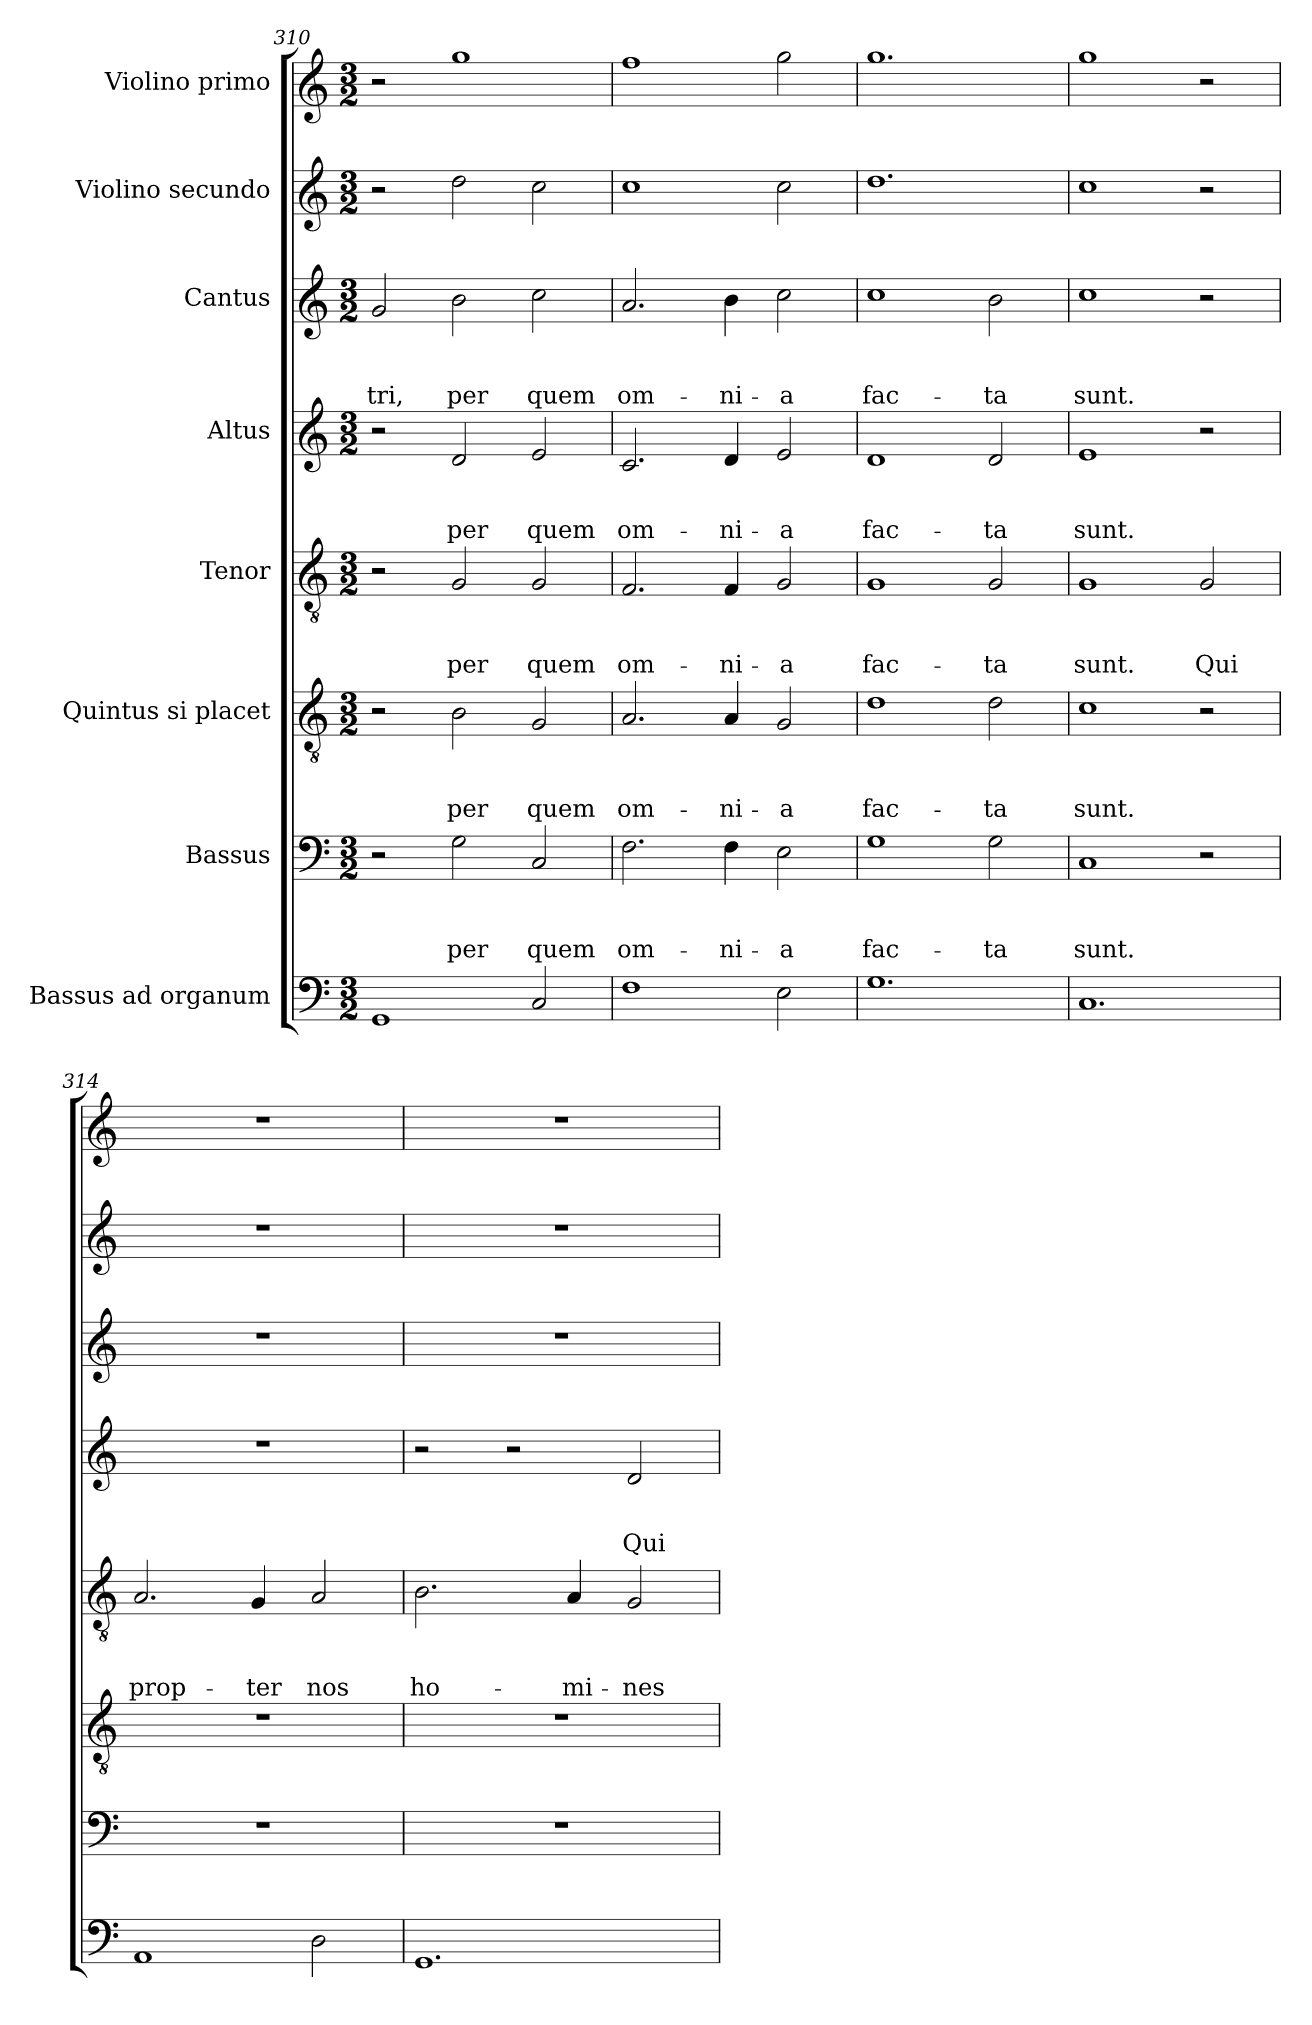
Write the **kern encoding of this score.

**kern	**kern	**text	**text	**text	**kern	**text	**text	**text	**kern	**text	**text	**text	**kern	**text	**text	**text	**kern	**text	**text	**text	**kern	**kern
*part8	*part7	*part7	*part7	*part7	*part6	*part6	*part6	*part6	*part5	*part5	*part5	*part5	*part4	*part4	*part4	*part4	*part3	*part3	*part3	*part3	*part2	*part1
*staff8	*staff7	*staff7	*staff7	*staff7	*staff6	*staff6	*staff6	*staff6	*staff5	*staff5	*staff5	*staff5	*staff4	*staff4	*staff4	*staff4	*staff3	*staff3	*staff3	*staff3	*staff2	*staff1
*I"Bassus ad organum	*I"Bassus	*	*	*	*I"Quintus si placet	*	*	*	*I"Tenor	*	*	*	*I"Altus	*	*	*	*I"Cantus	*	*	*	*I"Violino secundo	*I"Violino primo
*clefF4	*clefF4	*	*	*	*clefGv2	*	*	*	*clefGv2	*	*	*	*clefG2	*	*	*	*clefG2	*	*	*	*clefG2	*clefG2
*k[]	*k[]	*	*	*	*k[]	*	*	*	*k[]	*	*	*	*k[]	*	*	*	*k[]	*	*	*	*k[]	*k[]
*C:	*C:	*	*	*	*C:	*	*	*	*C:	*	*	*	*C:	*	*	*	*C:	*	*	*	*C:	*C:
*M3/2	*M3/2	*	*	*	*M3/2	*	*	*	*M3/2	*	*	*	*M3/2	*	*	*	*M3/2	*	*	*	*M3/2	*M3/2
=310	=310	=310	=310	=310	=310	=310	=310	=310	=310	=310	=310	=310	=310	=310	=310	=310	=310	=310	=310	=310	=310	=310
!	!	!	!	!	!	!	!	!	!	!	!	!	!	!	!	!	!	!	!	!LO:LY:b	!	!
1GG	2r	.	.	.	2r	.	.	.	2r	.	.	.	2r	.	.	.	2g/	.	.	-tri,	2r	2r
!	!	!	!	!LO:LY:b	!	!	!	!LO:LY:b	!	!	!	!LO:LY:b	!	!	!	!LO:LY:b	!	!	!	!LO:LY:b	!	!
.	2G\	.	.	per	2B\	.	.	per	2G/	.	.	per	2d/	.	.	per	2b\	.	.	per	2dd\	1gg
!	!	!	!	!LO:LY:b	!	!	!	!LO:LY:b	!	!	!	!LO:LY:b	!	!	!	!LO:LY:b	!	!	!	!LO:LY:b	!	!
2C/	2C/	.	.	quem	2G/	.	.	quem	2G/	.	.	quem	2e/	.	.	quem	2cc\	.	.	quem	2cc\	.
=311	=311	=311	=311	=311	=311	=311	=311	=311	=311	=311	=311	=311	=311	=311	=311	=311	=311	=311	=311	=311	=311	=311
!	!	!	!	!LO:LY:b	!	!	!	!LO:LY:b	!	!	!	!LO:LY:b	!	!	!	!LO:LY:b	!	!	!	!LO:LY:b	!	!
1F	2.F\	.	.	om-	2.A/	.	.	om-	2.F/	.	.	om-	2.c/	.	.	om-	2.a/	.	.	om-	1cc	1ff
!	!	!	!	!LO:LY:b	!	!	!	!LO:LY:b	!	!	!	!LO:LY:b	!	!	!	!LO:LY:b	!	!	!	!LO:LY:b	!	!
.	4F\	.	.	-ni-	4A/	.	.	-ni-	4F/	.	.	-ni-	4d/	.	.	-ni-	4b\	.	.	-ni-	.	.
!	!	!	!	!LO:LY:b	!	!	!	!LO:LY:b	!	!	!	!LO:LY:b	!	!	!	!LO:LY:b	!	!	!	!LO:LY:b	!	!
2E\	2E\	.	.	-a	2G/	.	.	-a	2G/	.	.	-a	2e/	.	.	-a	2cc\	.	.	-a	2cc\	2gg\
=312	=312	=312	=312	=312	=312	=312	=312	=312	=312	=312	=312	=312	=312	=312	=312	=312	=312	=312	=312	=312	=312	=312
!	!	!	!	!LO:LY:b	!	!	!	!LO:LY:b	!	!	!	!LO:LY:b	!	!	!	!LO:LY:b	!	!	!	!LO:LY:b	!	!
1.G	1G	.	.	fac-	1d	.	.	fac-	1G	.	.	fac-	1d	.	.	fac-	1cc	.	.	fac-	1.dd	1.gg
!	!	!	!	!LO:LY:b	!	!	!	!LO:LY:b	!	!	!	!LO:LY:b	!	!	!	!LO:LY:b	!	!	!	!LO:LY:b	!	!
.	2G\	.	.	-ta	2d\	.	.	-ta	2G/	.	.	-ta	2d/	.	.	-ta	2b\	.	.	-ta	.	.
=313	=313	=313	=313	=313	=313	=313	=313	=313	=313	=313	=313	=313	=313	=313	=313	=313	=313	=313	=313	=313	=313	=313
!	!	!	!	!LO:LY:b	!	!	!	!LO:LY:b	!	!	!	!LO:LY:b	!	!	!	!LO:LY:b	!	!	!	!LO:LY:b	!	!
1.C	1C	.	.	sunt.	1c	.	.	sunt.	1G	.	.	sunt.	1e	.	.	sunt.	1cc	.	.	sunt.	1cc	1gg
!	!	!	!	!	!	!	!	!	!	!	!	!LO:LY:b	!	!	!	!	!	!	!	!	!	!
.	2r	.	.	.	2r	.	.	.	2G/	.	.	Qui	2r	.	.	.	2r	.	.	.	2r	2r
=314	=314	=314	=314	=314	=314	=314	=314	=314	=314	=314	=314	=314	=314	=314	=314	=314	=314	=314	=314	=314	=314	=314
!	!	!	!	!	!	!	!	!	!	!	!	!LO:LY:b	!	!	!	!	!	!	!	!	!	!
1AA	1.r	.	.	.	1.r	.	.	.	2.A/	.	.	prop-	1.r	.	.	.	1.r	.	.	.	1.r	1.r
!	!	!	!	!	!	!	!	!	!	!	!	!LO:LY:b	!	!	!	!	!	!	!	!	!	!
.	.	.	.	.	.	.	.	.	4G/	.	.	-ter	.	.	.	.	.	.	.	.	.	.
!	!	!	!	!	!	!	!	!	!	!	!	!LO:LY:b	!	!	!	!	!	!	!	!	!	!
2D\	.	.	.	.	.	.	.	.	2A/	.	.	nos	.	.	.	.	.	.	.	.	.	.
=315	=315	=315	=315	=315	=315	=315	=315	=315	=315	=315	=315	=315	=315	=315	=315	=315	=315	=315	=315	=315	=315	=315
!	!	!	!	!	!	!	!	!	!	!	!	!LO:LY:b	!	!	!	!	!	!	!	!	!	!
1.GG	1.r	.	.	.	1.r	.	.	.	2.B\	.	.	ho-	2r	.	.	.	1.r	.	.	.	1.r	1.r
.	.	.	.	.	.	.	.	.	.	.	.	.	2r	.	.	.	.	.	.	.	.	.
!	!	!	!	!	!	!	!	!	!	!	!	!LO:LY:b	!	!	!	!	!	!	!	!	!	!
.	.	.	.	.	.	.	.	.	4A/	.	.	-mi-	.	.	.	.	.	.	.	.	.	.
!	!	!	!	!	!	!	!	!	!	!	!	!LO:LY:b	!	!	!	!LO:LY:b	!	!	!	!	!	!
.	.	.	.	.	.	.	.	.	2G/	.	.	-nes	2d/	.	.	Qui	.	.	.	.	.	.
=	=	=	=	=	=	=	=	=	=	=	=	=	=	=	=	=	=	=	=	=	=	=
*-	*-	*-	*-	*-	*-	*-	*-	*-	*-	*-	*-	*-	*-	*-	*-	*-	*-	*-	*-	*-	*-	*-
